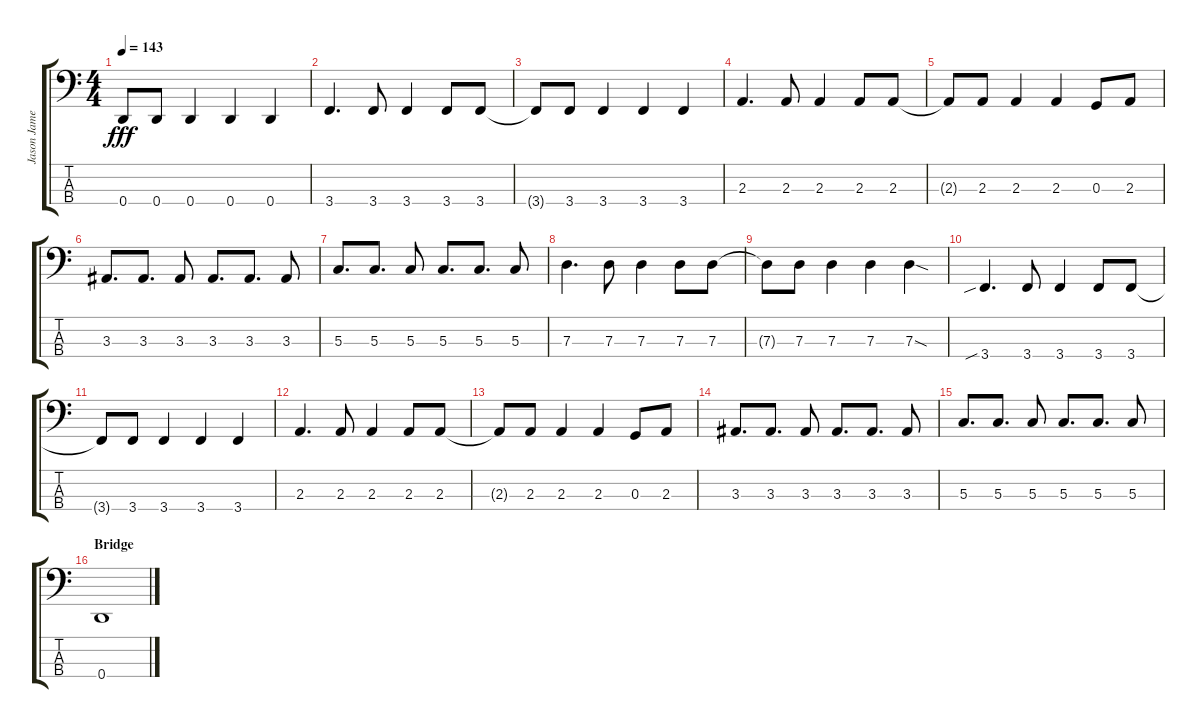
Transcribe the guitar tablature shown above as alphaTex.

\track ("Jason James" "Jason Jame") {instrument electricbassfinger}
\staff {score tabs}
\tuning (F2 C2 G1 D1) {hide}
\ts (4 4)
\tempo 143
\clef f4
\ks c
0.4{t}.8{dy fff} 0.4.8 0.4.4 0.4.4 0.4.4 |
3.4.4{d} 3.4.8 3.4.4 3.4.8 3.4.8 |
3.4{t}.8 3.4.8 3.4.4 3.4.4 3.4.4 |
2.3.4{d} 2.3.8 2.3.4 2.3.8 2.3.8 |
2.3{t}.8 2.3.8 2.3.4 2.3.4 0.3.8 2.3.8 |
3.3.8{d} 3.3.8{d} 3.3.8 3.3.8{d} 3.3.8{d} 3.3.8 |
5.3.8{d} 5.3.8{d} 5.3.8 5.3.8{d} 5.3.8{d} 5.3.8 |
7.3.4{d} 7.3.8 7.3.4 7.3.8 7.3.8 |
7.3{t}.8 7.3.8 7.3.4 7.3.4 7.3{sod}.4 |
3.4{sib}.4{d} 3.4.8 3.4.4 3.4.8 3.4.8 |
3.4{t}.8 3.4.8 3.4.4 3.4.4 3.4.4 |
2.3.4{d} 2.3.8 2.3.4 2.3.8 2.3.8 |
2.3{t}.8 2.3.8 2.3.4 2.3.4 0.3.8 2.3.8 |
3.3.8{d} 3.3.8{d} 3.3.8 3.3.8{d} 3.3.8{d} 3.3.8 |
5.3.8{d} 5.3.8{d} 5.3.8 5.3.8{d} 5.3.8{d} 5.3.8 |
\section ("" "Bridge")
0.4.1
